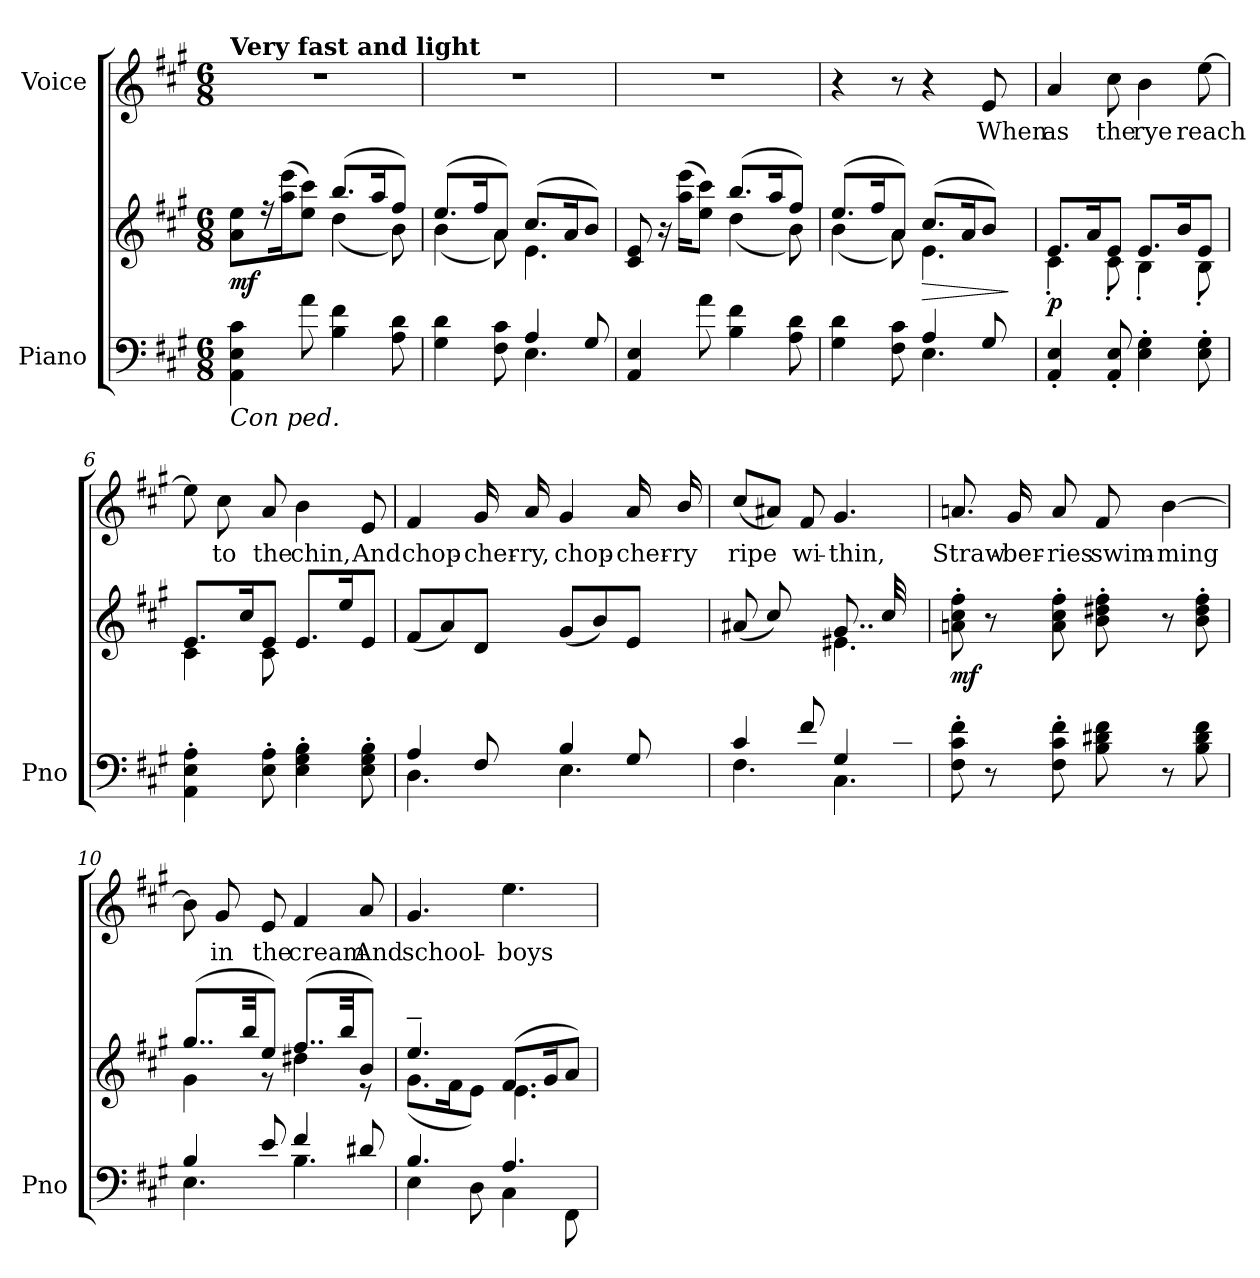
**kern	**kern	**dynam	**kern	**text
*part2	*part2	*part2	*part1	*part1
*staff3	*staff2	*staff2/3	*staff1	*staff1
*I"Piano	*	*	*I"Voice	*
*I'Pno	*	*	*	*
*clefF4	*clefG2	*	*clefG2	*
*k[f#c#g#]	*k[f#c#g#]	*	*k[f#c#g#]	*
*M6/8	*M6/8	*	*M6/8	*
=1	=1	=1	=1	=1
*	*^	*	*	*
!	!	!	!	!LO:TX:a:B:t=Very fast and light	!
!LO:TX:b:i:t=Con ped.	!	!	!	!	!
!	!	!	!LO:DY:b	!	!
4AA\ 4E\ 4c#\	8a\ 8ee\L	4.ryy	mf	2.r	.
.	16r	.	.	.	.
.	(16aa\ 16eee\J	.	.	.	.
8a\	8ee\ 8ccc#\J)	.	.	.	.
4B\ 4f#\	(8.bb/L	(4dd\	.	.	.
.	16aa/K	.	.	.	.
8A\ 8d\	8ff#/J)	8b\)	.	.	.
=2	=2	=2	=2	=2	=2
*^	*	*	*	*	*
4G#\ 4d\	4.ryy	(8.ee/L	(4b\	.	2.r	.
.	.	16ff#/K	.	.	.	.
8F#\ 8c#\	.	8a/J)	8a\)	.	.	.
4A/	4.E\	(8.cc#/L	4.e\	.	.	.
.	.	16a/K	.	.	.	.
8G#/	.	8b/J)	.	.	.	.
*v	*v	*	*	*	*	*
=3	=3	=3	=3	=3	=3
4AA/ 4E/	8c#/ 8e/	4.ryy	.	2.r	.
.	16r	.	.	.	.
.	(16aa\ 16eee\KL	.	.	.	.
8a\	8ee\ 8ccc#\J)	.	.	.	.
4B\ 4f#\	(8.bb/L	(4dd\	.	.	.
.	16aa/K	.	.	.	.
8A\ 8d\	8ff#/J)	8b\)	.	.	.
=4	=4	=4	=4	=4	=4
*^	*	*	*	*	*
4G#\ 4d\	4.ryy	(8.ee/L	(4b\	.	4r	.
.	.	16ff#/K	.	.	.	.
8F#\ 8c#\	.	8a/J)	8a\)	.	8r	.
!	!	!	!	!LO:HP:b	!	!
4A/	4.E\	(8.cc#/L	4.e\	>	4r	.
.	.	16a/K	.	.	.	.
!	!	!	!	!	!	!LO:LY:b
8G#/	.	8b/J)	.	.	8e/	When
*v	*v	*	*	*	*	*
*	*v	*v	*	*	*
.	.	]	.	.
!!LO:LB:g=z
=5	=5	=5	=5	=5
*	*^	*	*	*
!	!	!	!LO:DY:b	!	!LO:LY:b
4AA/' 4E/'	8.e/L	4c#'\	p	4a/	as
.	16a/K	.	.	.	.
!	!	!	!	!	!LO:LY:b
8AA/' 8E/'	8e/J	8c#'\	.	8cc#\	the
!	!	!	!	!	!LO:LY:b
4E\' 4G#\'	8.e/L	4B'\	.	4b\	rye
.	16b/K	.	.	.	.
!	!	!	!	!	!LO:LY:b
8E\' 8G#\'	8e/J	8B'\	.	[8ee\	reach
=6	=6	=6	=6	=6	=6
4AA\' 4E\' 4A\'	8.e/L	4c#\	.	8ee\]	.
!	!	!	!	!	!LO:LY:b
.	.	.	.	8cc#\	to
.	16cc#/K	.	.	.	.
!	!	!	!	!	!LO:LY:b
8E\' 8A\'	8e/J	8c#\	.	8a/	the
!	!	!	!	!	!LO:LY:b
4E\' 4G#\' 4B\'	8.e/L	4.ryy	.	4b\	chin,
.	16ee/K	.	.	.	.
!	!	!	!	!	!LO:LY:b
8E\' 8G#\' 8B\'	8e/J	.	.	8e/	And
*	*v	*v	*	*	*
=7	=7	=7	=7	=7
*^	*	*	*	*
!	!	!	!	!	!LO:LY:b
4A/	4.D\	(8f#/L	.	4f#/	chop-
.	.	8a/)	.	.	.
!	!	!	!	!	!LO:LY:b
8F#/	.	8d/J	.	16g#/	-cher-
!	!	!	!	!	!LO:LY:b
.	.	.	.	16a/	-ry,
!	!	!	!	!	!LO:LY:b
4B/	4.E\	(8g#/L	.	4g#/	chop-
.	.	8b/)	.	.	.
!	!	!	!	!	!LO:LY:b
8G#/	.	8e/J	.	16a/	-cher-
!	!	!	!	!	!LO:LY:b
.	.	.	.	16b/	-ry
=8	=8	=8	=8	=8	=8
*	*^	*^	*	*	*
!	!	!	!	!	!	!	!LO:LY:b
4ryy	4c#/	4.F#\	(<8a#X/L	4.ryy	.	(8cc#/L	ripe
.	.	.	8cc#/)	.	.	8a#X/J)	.
!	!	!	!	!	!	!	!LO:LY:b
8f#/J	8f#/	.	8ryy	.	.	8f#/	wi-
!	!	!	!	!	!	!	!LO:LY:b
4ryy	4G#/	4.C#\	8..g#/L	4.e#X\	.	4.g#/	-thin,
.	.	.	32cc#/KK	.	.	.	.
8c#/J	8ryy	.	8ryy	.	.	.	.
*	*v	*v	*	*	*	*	*
*	*	*v	*v	*	*	*
!!LO:LB:g=z
=9	=9	=9	=9	=9	=9
!	!	!	!LO:DY:b	!	!LO:LY:b
*v	*v	*	*	*	*
8F#\' 8c#\' 8f#\'	8an\' 8cc#\' 8ff#\'	mf	8.an/	Straw-
8r	8r	.	.	.
!	!	!	!	!LO:LY:b
.	.	.	16g#/	-ber-
!	!	!	!	!LO:LY:b
8F#\' 8c#\' 8f#\'	8a\' 8cc#\' 8ff#\'	.	8a/	-ries
!	!	!	!	!LO:LY:b
8B\ 8d#X\ 8f#\	8b\' 8dd#X\' 8ff#\'	.	8f#/	swim-
!	!	!	!	!LO:LY:b
8r	8r	.	[4b\	-ming
8B\ 8d#\ 8f#\	8b\' 8dd#\' 8ff#\'	.	.	.
=10	=10	=10	=10	=10
*^	*^	*	*	*
4B/	4.E\	(8..gg#/L	4g#\	.	8b\]	.
!	!	!	!	!	!	!LO:LY:b
.	.	.	.	.	8g#/	in
.	.	32bb/KK	.	.	.	.
!	!	!	!	!	!	!LO:LY:b
8e/	.	8ee/J)	8r	.	8e/	the
!	!	!	!	!	!	!LO:LY:b
4f#/	4.B\	(8..ff#/L	4dd#X\	.	4f#/	cream
.	.	32bb/KK	.	.	.	.
!	!	!	!	!	!	!LO:LY:b
8d#X/	.	8b/J)	8r	.	8a/	And
=11	=11	=11	=11	=11	=11	=11
!	!	!	!	!	!	!LO:LY:b
4.B/	4E\	4.ee~/	(8.g#\L	.	4.g#/	school-
.	.	.	16f#\K	.	.	.
.	8D\	.	8e\J)	.	.	.
!	!	!	!	!	!	!LO:LY:b
4.A/	4C#\	(8.f#/L	4.e\	.	4.ee\	-boys
.	.	16g#/K	.	.	.	.
.	8FF#\	8a/J)	.	.	.	.
*v	*v	*	*	*	*	*
*	*v	*v	*	*	*
=	=	=	=	=
*-	*-	*-	*-	*-
